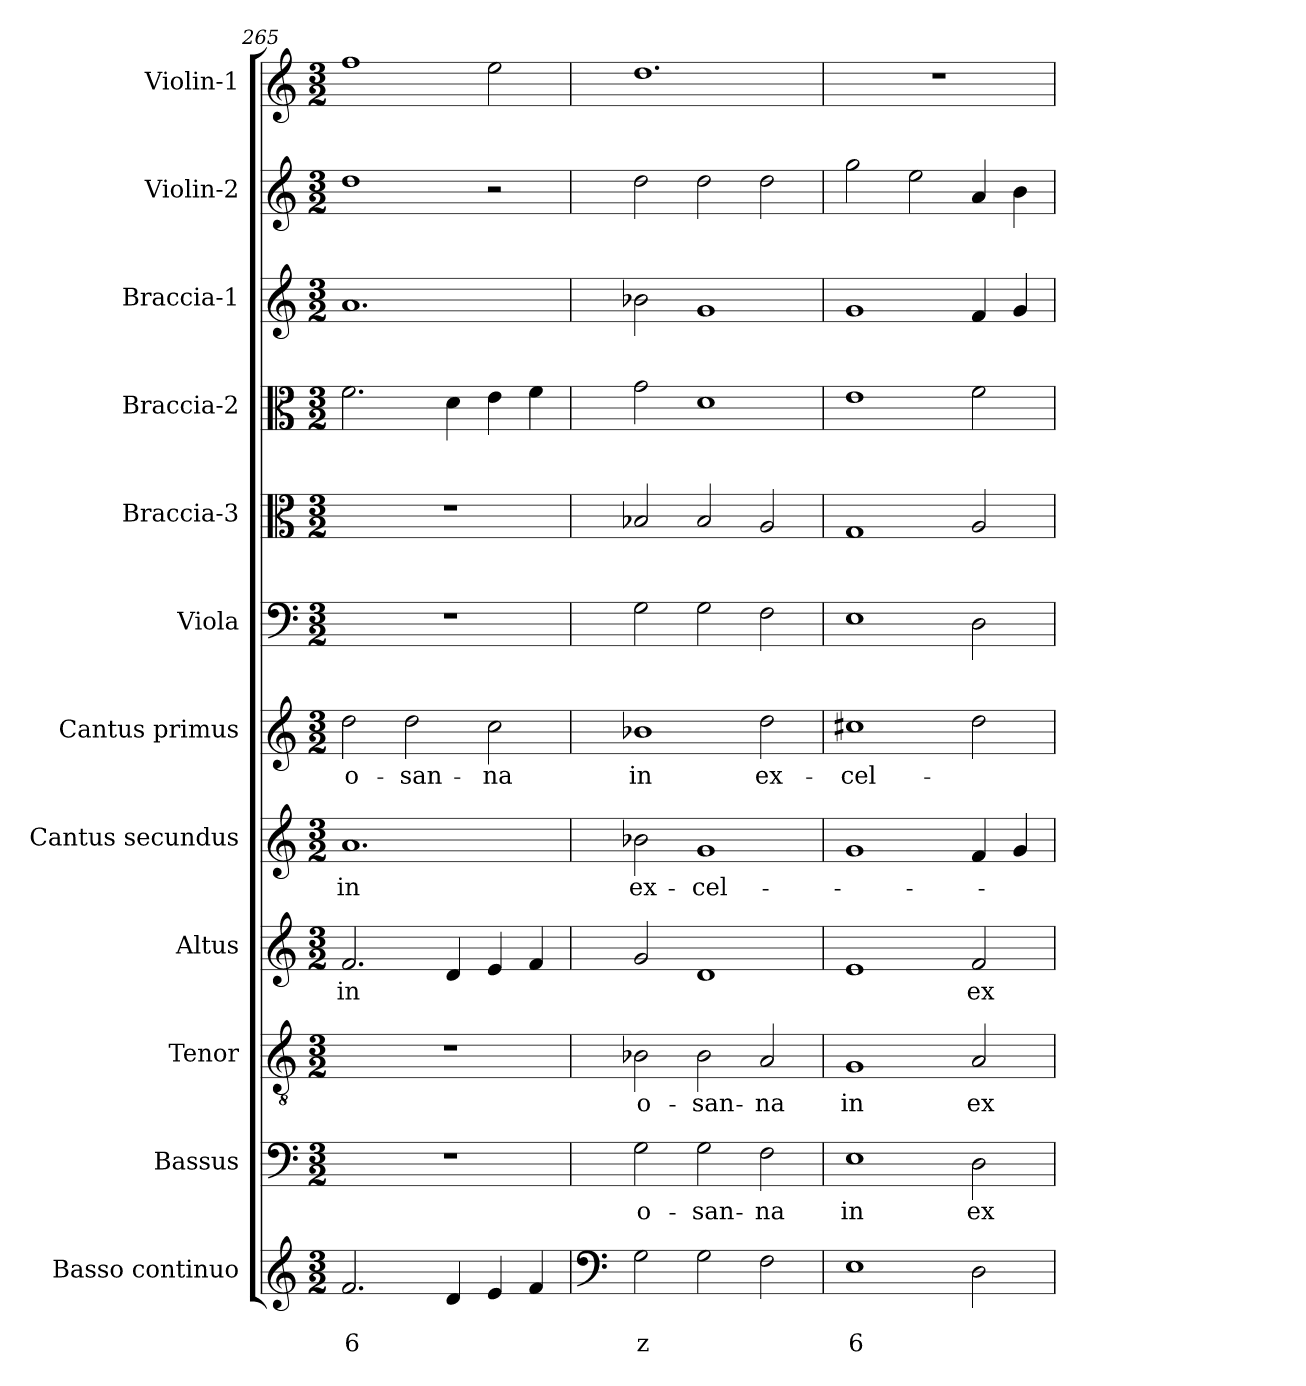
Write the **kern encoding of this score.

**kern	**text	**text	**kern	**text	**kern	**text	**kern	**text	**kern	**text	**kern	**text	**kern	**kern	**kern	**kern	**kern	**kern
*part12	*part12	*part12	*part11	*part11	*part10	*part10	*part9	*part9	*part8	*part8	*part7	*part7	*part6	*part5	*part4	*part3	*part2	*part1
*staff12	*staff12	*staff12	*staff11	*staff11	*staff10	*staff10	*staff9	*staff9	*staff8	*staff8	*staff7	*staff7	*staff6	*staff5	*staff4	*staff3	*staff2	*staff1
*I"Basso continuo	*	*	*I"Bassus	*	*I"Tenor	*	*I"Altus	*	*I"Cantus secundus	*	*I"Cantus primus	*	*I"Viola	*I"Braccia-3	*I"Braccia-2	*I"Braccia-1	*I"Violin-2	*I"Violin-1
*I'BC	*	*	*I'B	*	*I'T	*	*I'A	*	*I'C2	*	*I'C1	*	*I'Va	*I'Br3	*I'Br2	*I'Br1	*I'Vi2	*I'Vi1
*clefG2	*	*	*clefF4	*	*clefGv2	*	*clefG2	*	*clefG2	*	*clefG2	*	*clefF4	*clefC3	*clefC3	*clefG2	*clefG2	*clefG2
*k[]	*	*	*k[]	*	*k[]	*	*k[]	*	*k[]	*	*k[]	*	*k[]	*k[]	*k[]	*k[]	*k[]	*k[]
*C:	*	*	*C:	*	*C:	*	*C:	*	*C:	*	*C:	*	*C:	*C:	*C:	*C:	*C:	*C:
*M3/2	*	*	*M3/2	*	*M3/2	*	*M3/2	*	*M3/2	*	*M3/2	*	*M3/2	*M3/2	*M3/2	*M3/2	*M3/2	*M3/2
=265	=265	=265	=265	=265	=265	=265	=265	=265	=265	=265	=265	=265	=265	=265	=265	=265	=265	=265
!	!	!LO:LY:b	!	!	!	!	!	!	!	!	!	!	!	!	!	!	!	!
!	!	!	!	!	!	!	!	!LO:LY:b	!	!	!	!	!	!	!	!	!	!
!	!	!	!	!	!	!	!	!	!	!LO:LY:b	!	!	!	!	!	!	!	!
!	!	!	!	!	!	!	!	!	!	!	!	!LO:LY:b	!	!	!	!	!	!
2.f/	.	6	1.r	.	1.r	.	2.f/	in	1.a	in	2dd\	o-	1.r	1.r	2.f\	1.a	1dd	1ff
!	!	!	!	!	!	!	!	!	!	!	!	!LO:LY:b	!	!	!	!	!	!
.	.	.	.	.	.	.	.	.	.	.	2dd\	-san-	.	.	.	.	.	.
4d/	.	.	.	.	.	.	4d/	.	.	.	.	.	.	.	4d\	.	.	.
!	!	!	!	!	!	!	!	!	!	!	!	!LO:LY:b	!	!	!	!	!	!
4e/	.	.	.	.	.	.	4e/	.	.	.	2cc\	-na	.	.	4e\	.	2r	2ee\
4f/	.	.	.	.	.	.	4f/	.	.	.	.	.	.	.	4f\	.	.	.
=266	=266	=266	=266	=266	=266	=266	=266	=266	=266	=266	=266	=266	=266	=266	=266	=266	=266	=266
*clefF4	*	*	*	*	*	*	*	*	*	*	*	*	*	*	*	*	*	*
!	!	!LO:LY:b	!	!	!	!	!	!	!	!	!	!	!	!	!	!	!	!
!	!	!	!	!LO:LY:b	!	!	!	!	!	!	!	!	!	!	!	!	!	!
!	!	!	!	!	!	!LO:LY:b	!	!	!	!	!	!	!	!	!	!	!	!
!	!	!	!	!	!	!	!	!	!	!LO:LY:b	!	!	!	!	!	!	!	!
!	!	!	!	!	!	!	!	!	!	!	!	!LO:LY:b	!	!	!	!	!	!
2G\	.	z	2G\	o-	2B-X\	o-	2g/	.	2b-X\	ex-	1b-X	in	2G\	2B-X/	2g\	2b-X\	2dd\	1.dd
!	!	!	!	!LO:LY:b	!	!	!	!	!	!	!	!	!	!	!	!	!	!
!	!	!	!	!	!	!LO:LY:b	!	!	!	!	!	!	!	!	!	!	!	!
!	!	!	!	!	!	!	!	!	!	!LO:LY:b	!	!	!	!	!	!	!	!
2G\	.	.	2G\	-san-	2B-\	-san-	1d	.	1g	-cel-	.	.	2G\	2B-/	1d	1g	2dd\	.
!	!	!	!	!LO:LY:b	!	!	!	!	!	!	!	!	!	!	!	!	!	!
!	!	!	!	!	!	!LO:LY:b	!	!	!	!	!	!	!	!	!	!	!	!
!	!	!	!	!	!	!	!	!	!	!	!	!LO:LY:b	!	!	!	!	!	!
2F\	.	.	2F\	-na	2A/	-na	.	.	.	.	2dd\	ex-	2F\	2A/	.	.	2dd\	.
=267	=267	=267	=267	=267	=267	=267	=267	=267	=267	=267	=267	=267	=267	=267	=267	=267	=267	=267
!	!	!LO:LY:b	!	!	!	!	!	!	!	!	!	!	!	!	!	!	!	!
!	!	!	!	!LO:LY:b	!	!	!	!	!	!	!	!	!	!	!	!	!	!
!	!	!	!	!	!	!LO:LY:b	!	!	!	!	!	!	!	!	!	!	!	!
!	!	!	!	!	!	!	!	!	!	!	!	!LO:LY:b	!	!	!	!	!	!
1E	.	6	1E	in	1G	in	1e	.	1g	.	1cc#X	-cel-	1E	1G	1e	1g	2gg\	1.r
.	.	.	.	.	.	.	.	.	.	.	.	.	.	.	.	.	2ee\	.
!	!	!	!	!LO:LY:b	!	!	!	!	!	!	!	!	!	!	!	!	!	!
!	!	!	!	!	!	!LO:LY:b	!	!	!	!	!	!	!	!	!	!	!	!
!	!	!	!	!	!	!	!	!LO:LY:b	!	!	!	!	!	!	!	!	!	!
2D\	.	.	2D\	ex-	2A/	ex-	2f/	ex-	4f/	.	2dd\	.	2D\	2A/	2f\	4f/	4a/	.
.	.	.	.	.	.	.	.	.	4g/	.	.	.	.	.	.	4g/	4b\	.
=	=	=	=	=	=	=	=	=	=	=	=	=	=	=	=	=	=	=
*-	*-	*-	*-	*-	*-	*-	*-	*-	*-	*-	*-	*-	*-	*-	*-	*-	*-	*-
